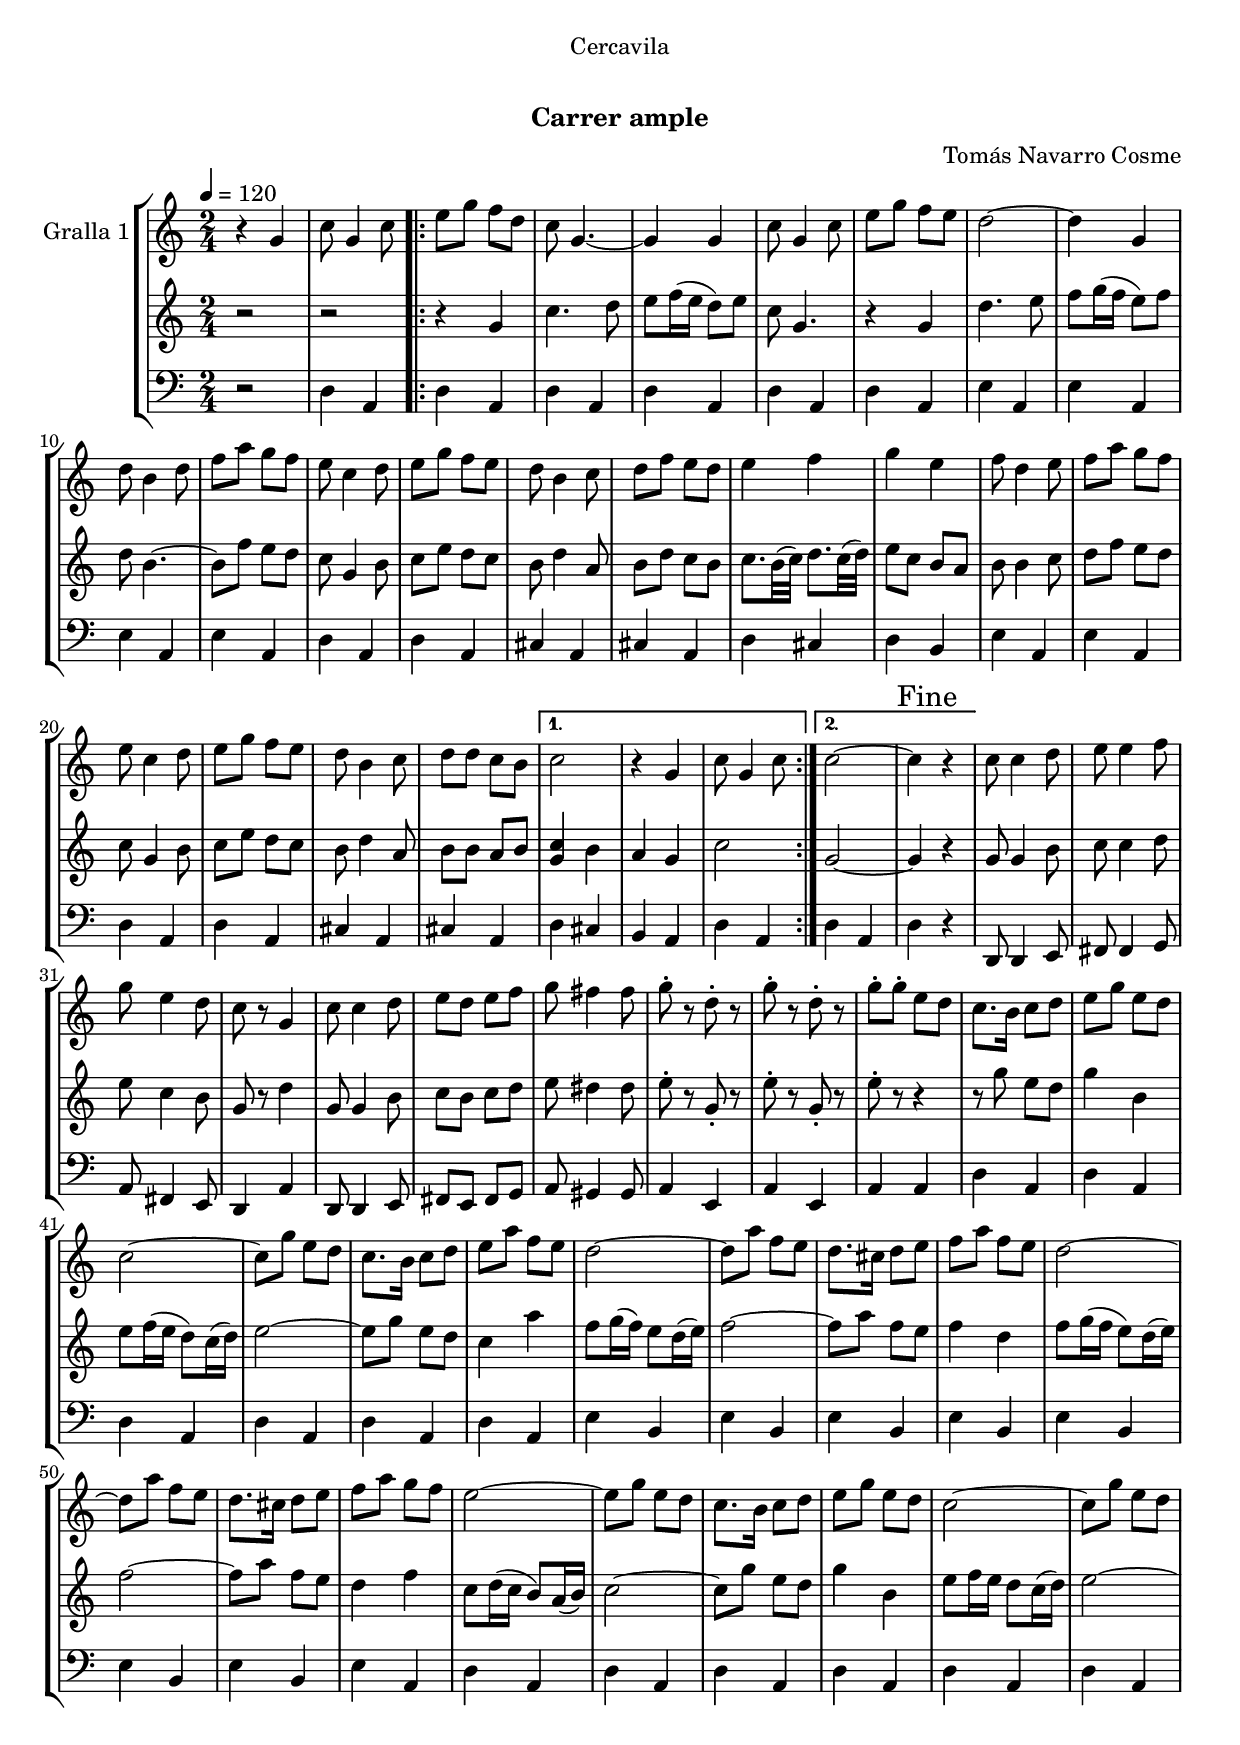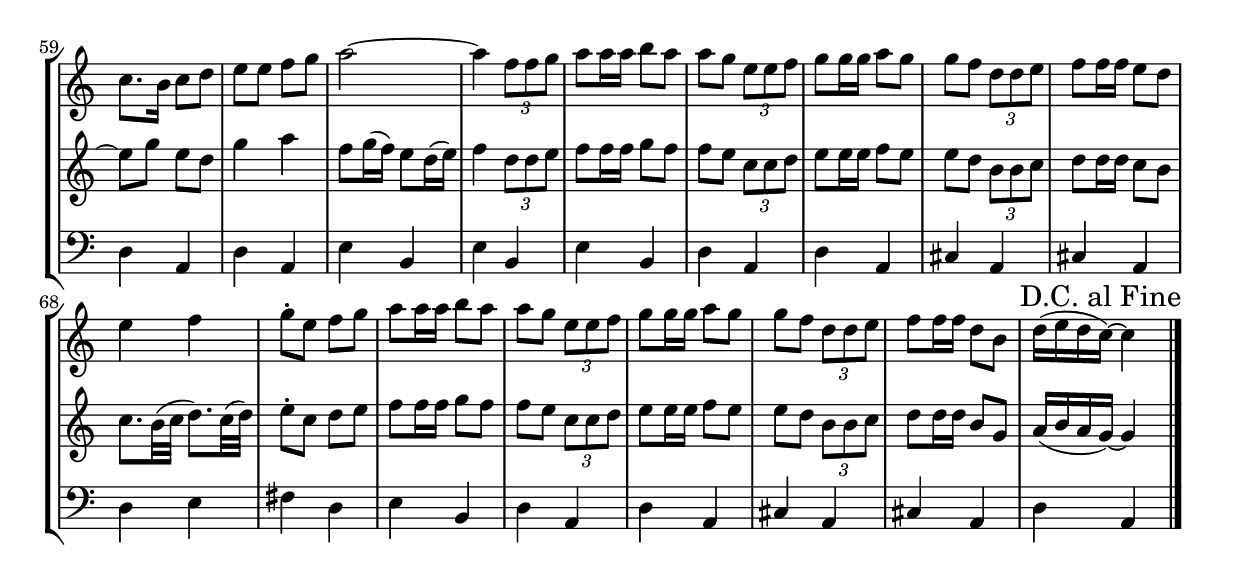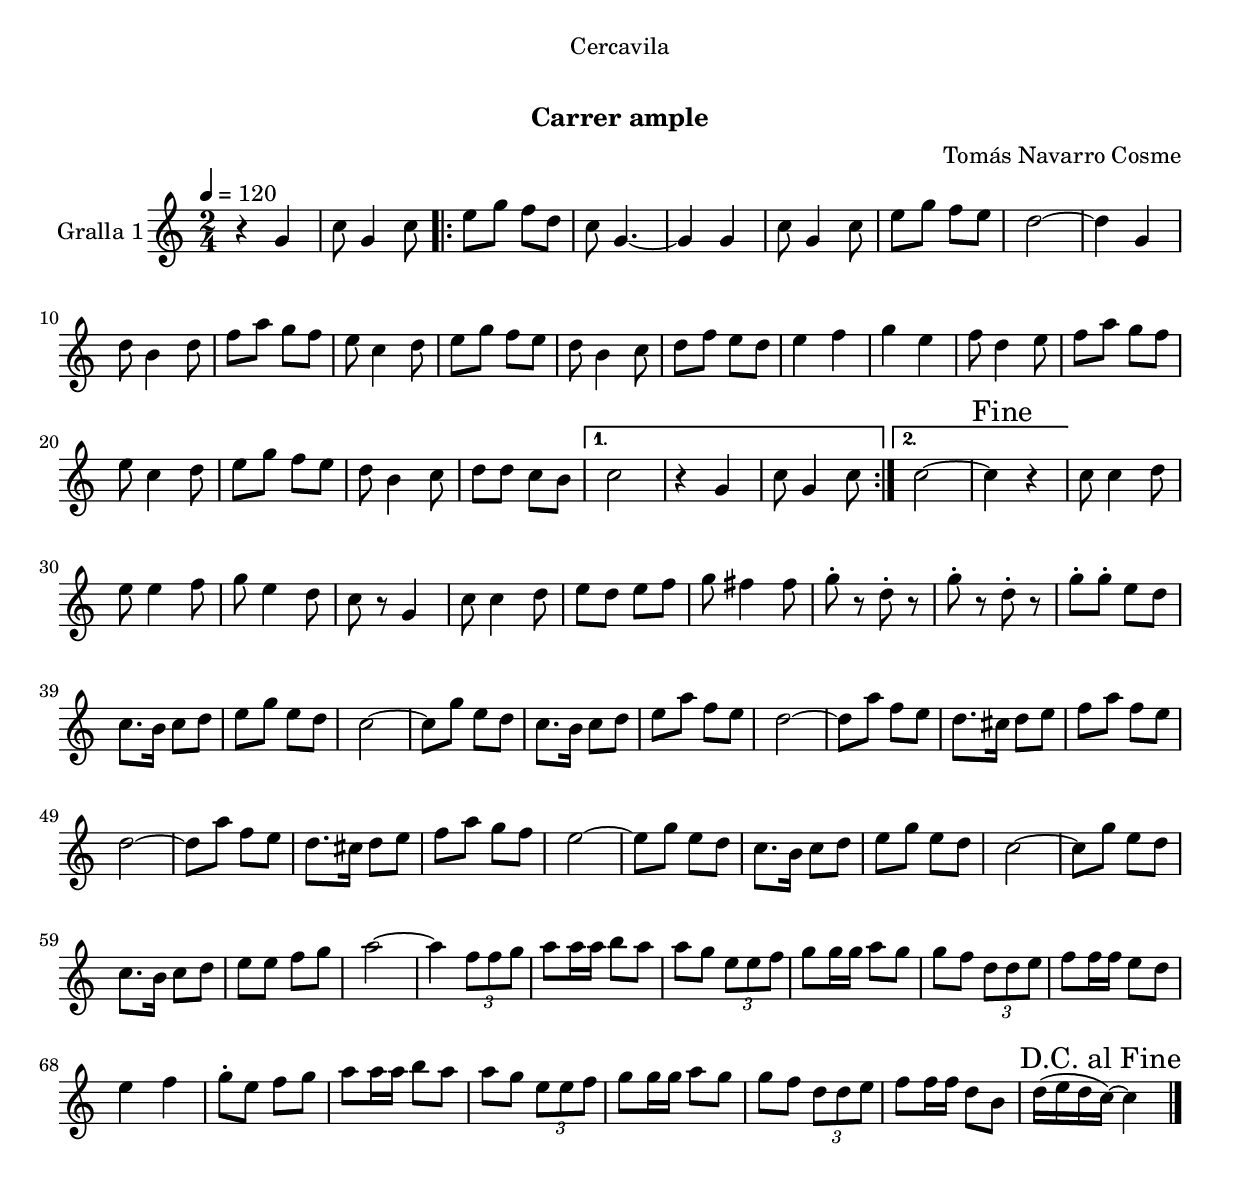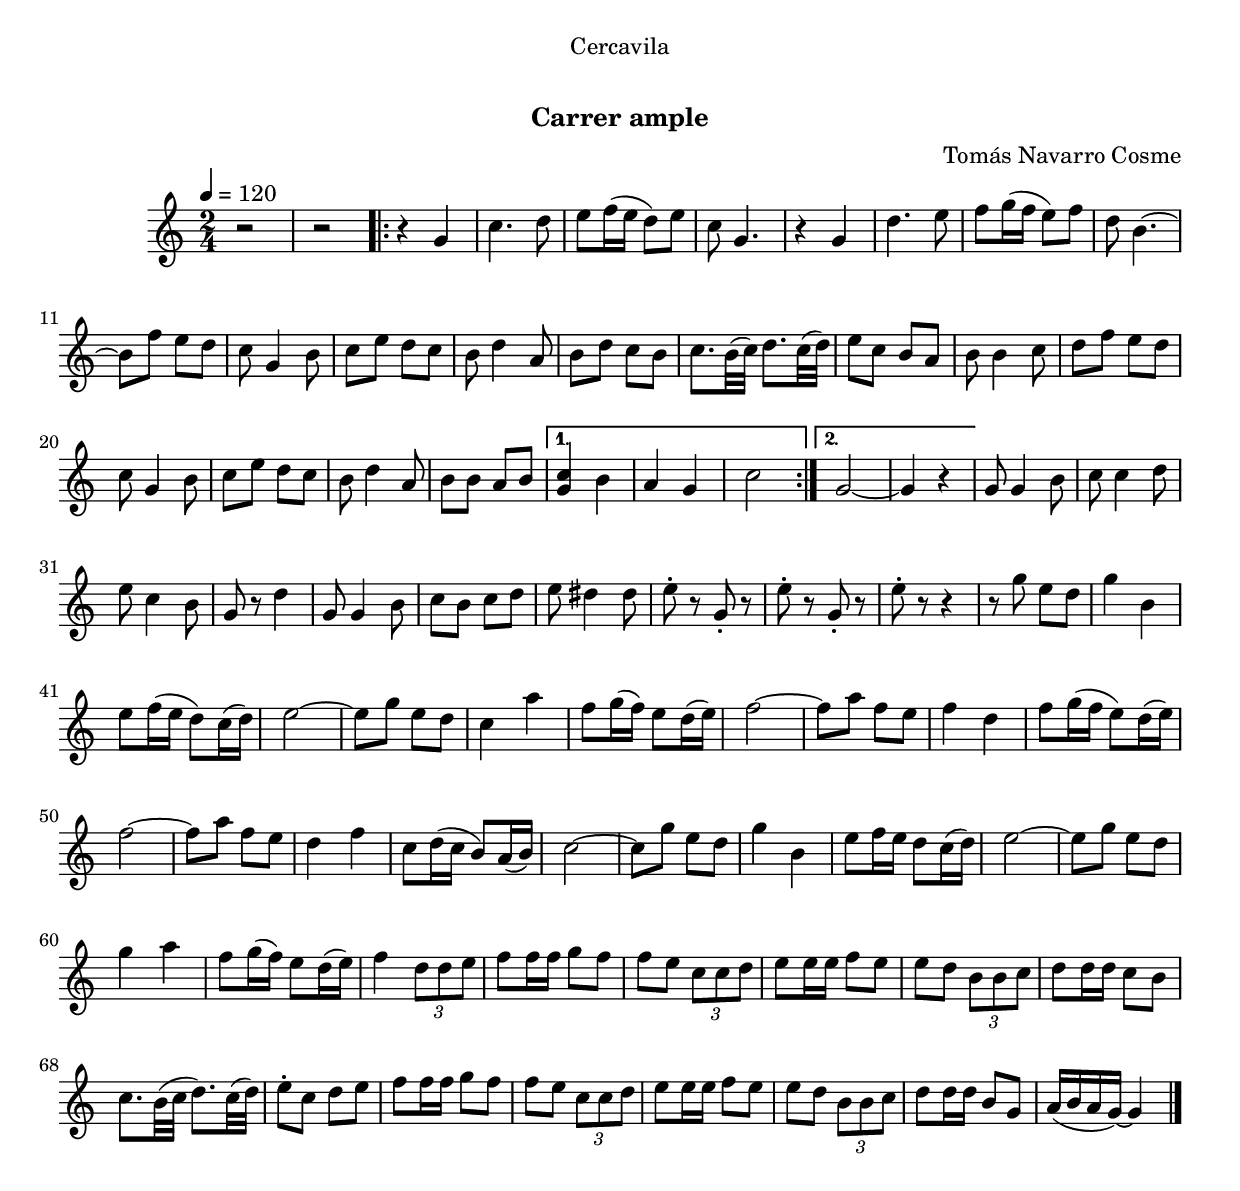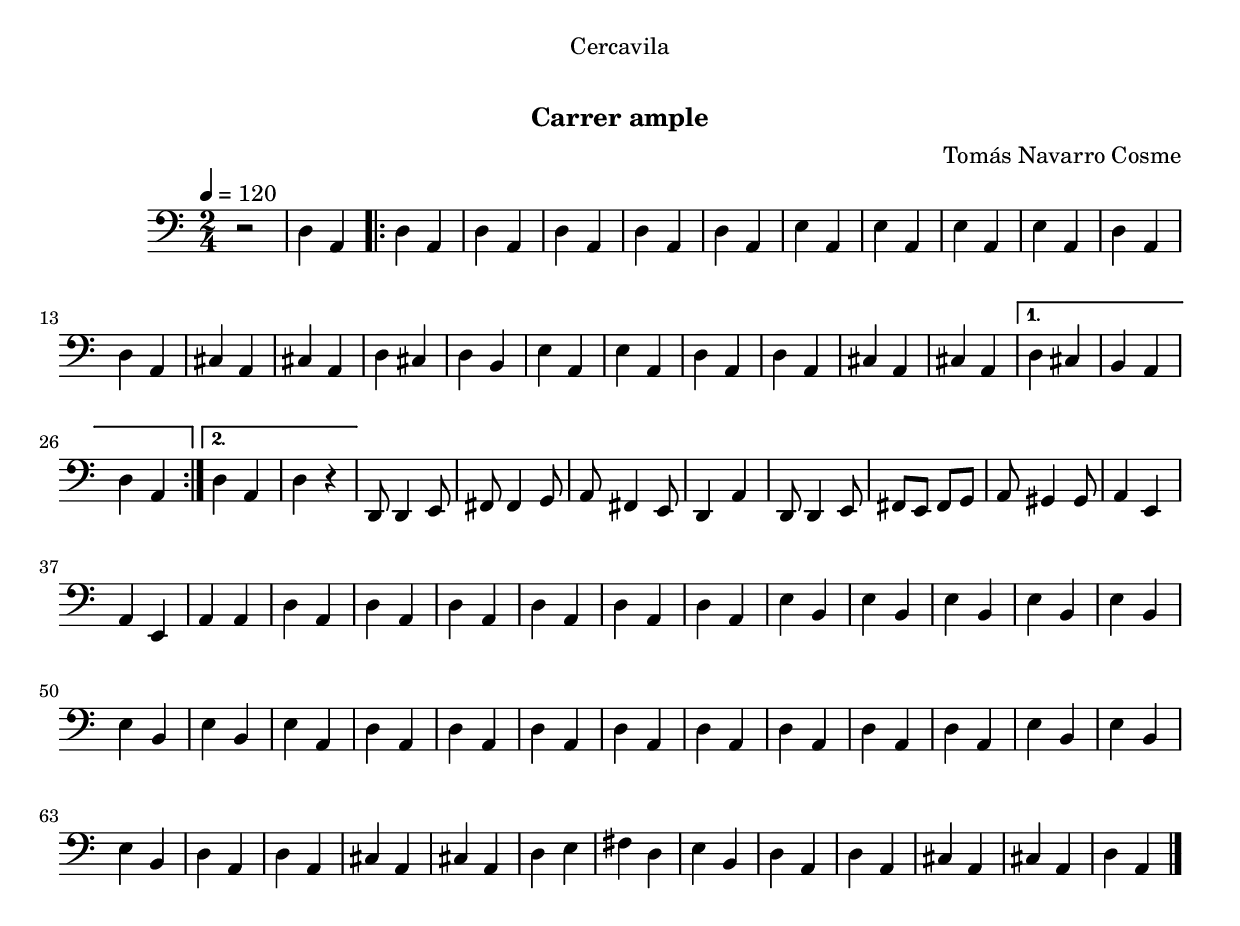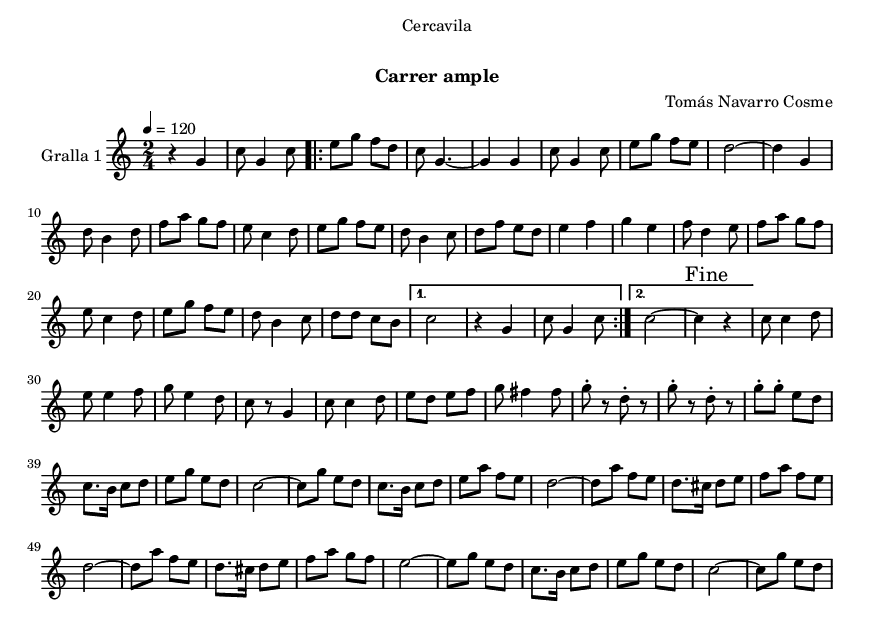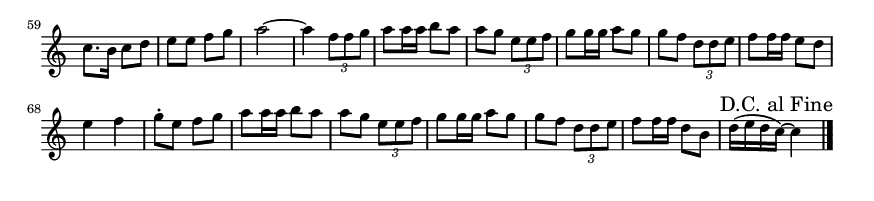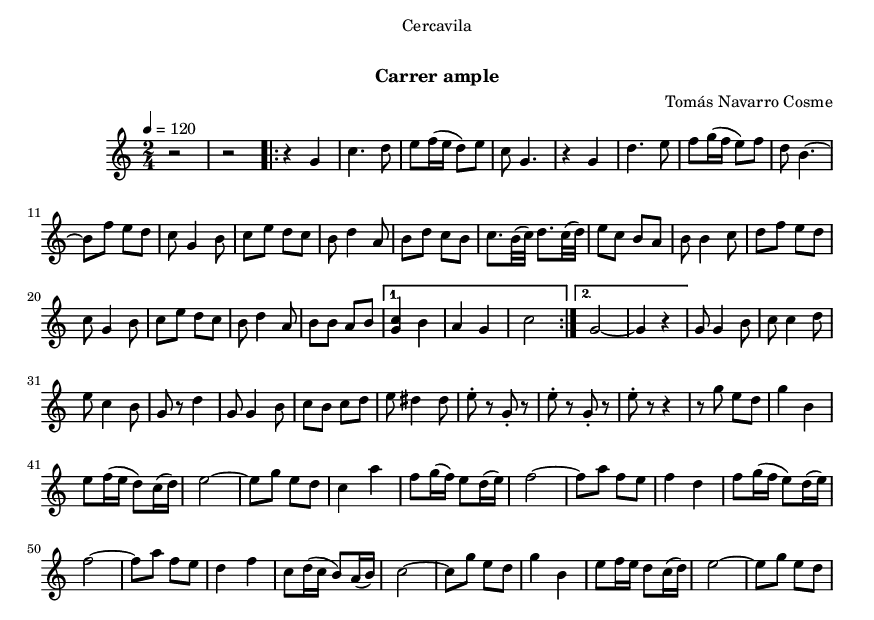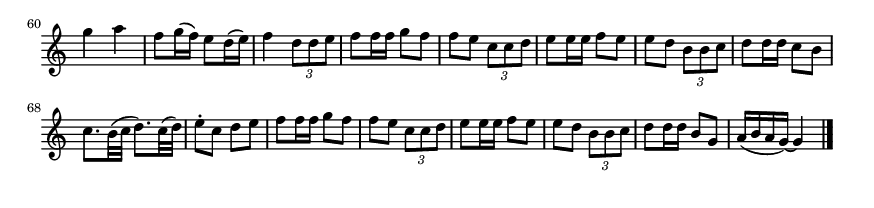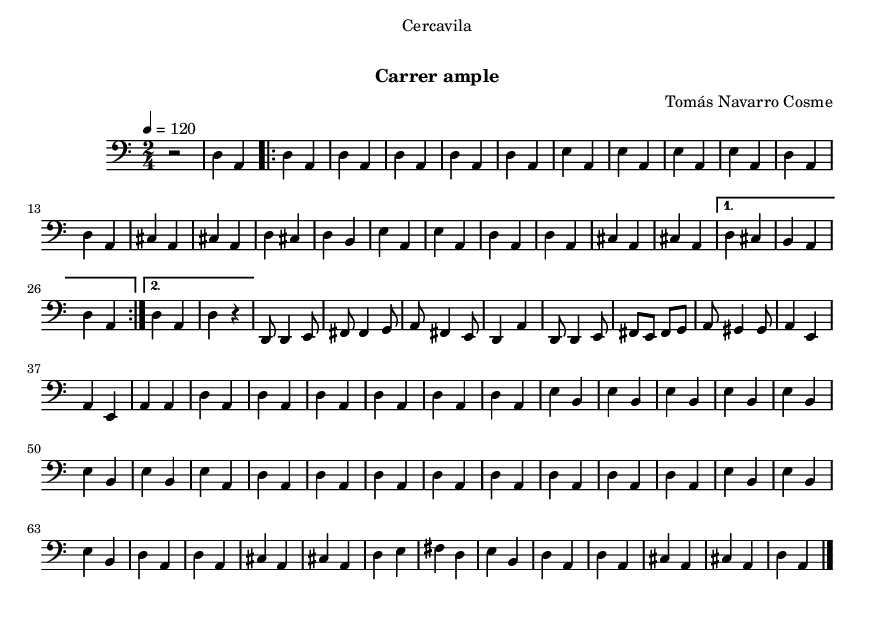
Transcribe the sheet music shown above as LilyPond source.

\version "2.16.0"

\header {
  dedication="Cercavila"
  title="  "
  subtitle="Carrer ample"
  subsubtitle=""
  poet=""
  meter=""
  piece=""
  composer="Tomás Navarro Cosme"
  arranger=""
  opus=""
  instrument=""
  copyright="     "
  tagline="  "
}

liniaroAa =
\relative g'
{
  \tempo 4=120
  \clef treble
  \key c \major
  \time 2/4
  r4 g  |
  c8 g4 c8  |
  \repeat volta 2 { e8 g f d  |
  c8 g4. ~  |
  %05
  g4 g  |
  c8 g4 c8  |
  e8 g f e  |
  d2 ~  |
  d4 g,  |
  %10
  d'8 b4 d8  |
  f8 a g f  |
  e8 c4 d8  |
  e8 g f e  |
  d8 b4 c8  |
  %15
  d8 f e d  |
  e4 f  |
  g4 e  |
  f8 d4 e8  |
  f8 a g f  |
  %20
  e8 c4 d8  |
  e8 g f e  |
  d8 b4 c8  |
  d8 d c b }
  \alternative { { c2  |
  %25
  r4 g  |
  c8 g4 c8 }
  { c2 ~  |
  \mark "Fine" c4 r } }
  c8 c4 d8  |
  %30
  e8 e4 f8  |
  g8 e4 d8  |
  c8 r g4  |
  c8 c4 d8  |
  e8 d e f  |
  %35
  g8 fis4 fis8  |
  g8-. r d-. r  |
  g8-. r d-. r  |
  g8-. g-. e d  |
  c8. b16 c8 d  |
  %40
  e8 g e d  |
  c2 ~  |
  c8 g' e d  |
  c8. b16 c8 d  |
  e8 a f e  |
  %45
  d2 ~  |
  d8 a' f e  |
  d8. cis16 d8 e  |
  f8 a f e  |
  d2 ~  |
  %50
  d8 a' f e  |
  d8. cis16 d8 e  |
  f8 a g f  |
  e2 ~  |
  e8 g e d  |
  %55
  c8. b16 c8 d  |
  e8 g e d  |
  c2 ~  |
  c8 g' e d  |
  c8. b16 c8 d  |
  %60
  e8 e f g  |
  a2 ~  |
  a4 \times 2/3 { f8 f g }  |
  a8 a16 a b8 a  |
  a8 g \times 2/3 { e e f }  |
  %65
  g8 g16 g a8 g  |
  g8 f \times 2/3 { d d e }  |
  f8 f16 f e8 d  |
  e4 f  |
  g8-. e f g  |
  %70
  a8 a16 a b8 a  |
  a8 g \times 2/3 { e e f }  |
  g8 g16 g a8 g  |
  g8 f \times 2/3 { d d e }  |
  f8 f16 f d8 b  |
  %75
  \mark "D.C. al Fine" d16 ( e d c ~ ) c4  \bar "|."
}

liniaroAb =
\relative g'
{
  \tempo 4=120
  \clef treble
  \key c \major
  \time 2/4
  r2  |
  r2  |
  \repeat volta 2 { r4 g  |
  c4. d8  |
  %05
  e8 f16 ( e d8 ) e  |
  c8 g4.  |
  r4 g  |
  d'4. e8  |
  f8 g16 ( f e8 ) f  |
  %10
  d8 b4. ~  |
  b8 f' e d  |
  c8 g4 b8  |
  c8 e d c  |
  b8 d4 a8  |
  %15
  b8 d c b  |
  c8. b32 ( c ) d8. c32 ( d )  |
  e8 c b a  |
  b8 b4 c8  |
  d8 f e d  |
  %20
  c8 g4 b8  |
  c8 e d c  |
  b8 d4 a8  |
  b8 b a b }
  \alternative { { <g c>4 b  |
  %25
  a4 g  |
  c2 }
  { g2 ~  |
  g4 r } }
  g8 g4 b8  |
  %30
  c8 c4 d8  |
  e8 c4 b8  |
  g8 r d'4  |
  g,8 g4 b8  |
  c8 b c d  |
  %35
  e8 dis4 dis8  |
  e8-. r g,-. r  |
  e'8-. r g,-. r  |
  e'8-. r r4  |
  r8 g e d  |
  %40
  g4 b,  |
  e8 f16 ( e d8 ) c16 ( d )  |
  e2 ~  |
  e8 g e d  |
  c4 a'  |
  %45
  f8 g16 ( f ) e8 d16 ( e )  |
  f2 ~  |
  f8 a f e  |
  f4 d  |
  f8 g16 ( f e8 ) d16 ( e )  |
  %50
  f2 ~  |
  f8 a f e  |
  d4 f  |
  c8 d16 ( c b8 ) a16 ( b )  |
  c2 ~  |
  %55
  c8 g' e d  |
  g4 b,  |
  e8 f16 e d8 c16 ( d ) |
  e2 ~  |
  e8 g e d  |
  %60
  g4 a  |
  f8 g16 ( f ) e8 d16 ( e )  |
  f4 \times 2/3 { d8 d e }  |
  f8 f16 f g8 f  |
  f8 e \times 2/3 { c c d }  |
  %65
  e8 e16 e f8 e  |
  e8 d \times 2/3 { b b c }  |
  d8 d16 d c8 b  |
  c8. b32 ( c d8. ) c32 ( d )  |
  e8-. c d e  |
  %70
  f8 f16 f g8 f  |
  f8 e \times 2/3 { c c d }  |
  e8 e16 e f8 e  |
  e8 d \times 2/3 { b b c }  |
  d8 d16 d b8 g  |
  %75
  a16 ( b a g ~ ) g4  \bar "|."
}

liniaroAc =
\relative d
{
  \tempo 4=120
  \clef bass
  \key c \major
  \time 2/4
  r2  |
  d4 a  |
  \repeat volta 2 { d4 a  |
  d4 a  |
  %05
  d4 a  |
  d4 a  |
  d4 a  |
  e'4 a,  |
  e'4 a,  |
  %10
  e'4 a,  |
  e'4 a,  |
  d4 a  |
  d4 a  |
  cis4 a  |
  %15
  cis4 a  |
  d4 cis  |
  d4 b  |
  e4 a,  |
  e'4 a,  |
  %20
  d4 a  |
  d4 a  |
  cis4 a  |
  cis4 a }
  \alternative { { d4 cis  |
  %25
  b4 a  |
  d4 a }
  { d4 a  |
  d4 r } }
  d,8 d4 e8  |
  %30
  fis8 fis4 g8  |
  a8 fis4 e8  |
  d4 a'  |
  d,8 d4 e8  |
  fis8 e fis g  |
  %35
  a8 gis4 gis8  |
  a4 e  |
  a4 e  |
  a4 a  |
  d4 a  |
  %40
  d4 a  |
  d4 a  |
  d4 a  |
  d4 a  |
  d4 a  |
  %45
  e'4 b  |
  e4 b  |
  e4 b  |
  e4 b  |
  e4 b  |
  %50
  e4 b  |
  e4 b  |
  e4 a,  |
  d4 a  |
  d4 a  |
  %55
  d4 a  |
  d4 a  |
  d4 a  |
  d4 a  |
  d4 a  |
  %60
  d4 a  |
  e'4 b  |
  e4 b  |
  e4 b  |
  d4 a  |
  %65
  d4 a  |
  cis4 a  |
  cis4 a  |
  d4 e  |
  fis4 d  |
  %70
  e4 b  |
  d4 a  |
  d4 a  |
  cis4 a  |
  cis4 a  |
  %75
  d4 a  \bar "|."
}

\book {

\paper {
  print-page-number = false
}

\bookpart {
  \score {
    \new StaffGroup {
      \override Score.RehearsalMark #'self-alignment-X = #LEFT
      <<
        \new Staff \with {instrumentName = #"Gralla 1" } \liniaroAa
        \new Staff \with {instrumentName = #"" } \liniaroAb
        \new Staff \with {instrumentName = #"" } \liniaroAc
      >>
    }
    \layout {}
  }\score { \unfoldRepeats
    \new StaffGroup {
      \override Score.RehearsalMark #'self-alignment-X = #LEFT
      <<
        \new Staff \with {instrumentName = #"Gralla 1" } \liniaroAa
        \new Staff \with {instrumentName = #"" } \liniaroAb
        \new Staff \with {instrumentName = #"" } \liniaroAc
      >>
    }
    \midi {}
  }
}

\bookpart {
  \header {}
  \score {
    \new StaffGroup {
      \override Score.RehearsalMark #'self-alignment-X = #LEFT
      <<
        \new Staff \with {instrumentName = #"Gralla 1" } \liniaroAa
      >>
    }
    \layout {}
  }\score { \unfoldRepeats
    \new StaffGroup {
      \override Score.RehearsalMark #'self-alignment-X = #LEFT
      <<
        \new Staff \with {instrumentName = #"Gralla 1" } \liniaroAa
      >>
    }
    \midi {}
  }
}

\bookpart {
  \header {}
  \score {
    \new StaffGroup {
      \override Score.RehearsalMark #'self-alignment-X = #LEFT
      <<
        \new Staff \with {instrumentName = #"" } \liniaroAb
      >>
    }
    \layout {}
  }\score { \unfoldRepeats
    \new StaffGroup {
      \override Score.RehearsalMark #'self-alignment-X = #LEFT
      <<
        \new Staff \with {instrumentName = #"" } \liniaroAb
      >>
    }
    \midi {}
  }
}

\bookpart {
  \header {}
  \score {
    \new StaffGroup {
      \override Score.RehearsalMark #'self-alignment-X = #LEFT
      <<
        \new Staff \with {instrumentName = #"" } \liniaroAc
      >>
    }
    \layout {}
  }\score { \unfoldRepeats
    \new StaffGroup {
      \override Score.RehearsalMark #'self-alignment-X = #LEFT
      <<
        \new Staff \with {instrumentName = #"" } \liniaroAc
      >>
    }
    \midi {}
  }
}

}

\book {

\paper {
  print-page-number = false
  #(set-paper-size "a6landscape")
  #(layout-set-staff-size 14)
}

\bookpart {
  \header {}
  \score {
    \new StaffGroup {
      \override Score.RehearsalMark #'self-alignment-X = #LEFT
      <<
        \new Staff \with {instrumentName = #"Gralla 1" } \liniaroAa
      >>
    }
    \layout {}
  }
}

\bookpart {
  \header {}
  \score {
    \new StaffGroup {
      \override Score.RehearsalMark #'self-alignment-X = #LEFT
      <<
        \new Staff \with {instrumentName = #"" } \liniaroAb
      >>
    }
    \layout {}
  }
}

\bookpart {
  \header {}
  \score {
    \new StaffGroup {
      \override Score.RehearsalMark #'self-alignment-X = #LEFT
      <<
        \new Staff \with {instrumentName = #"" } \liniaroAc
      >>
    }
    \layout {}
  }
}

}

